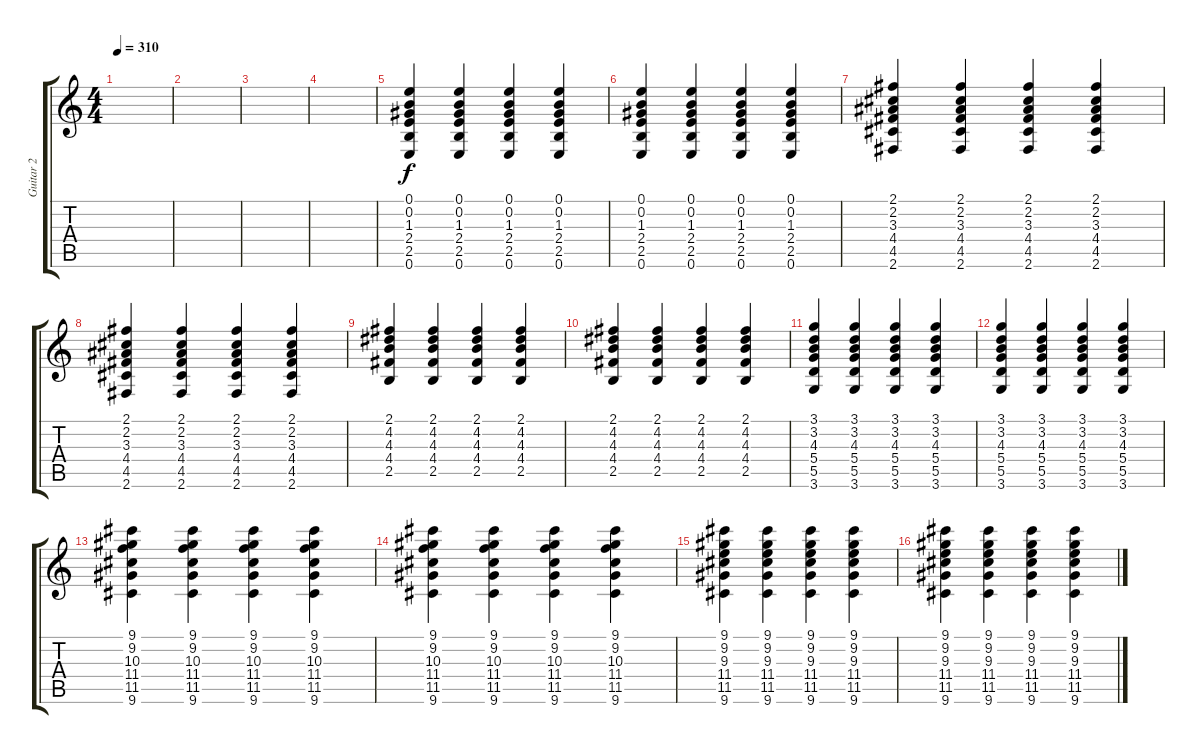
\track ("Guitar 2" "Guitar 2") {instrument electricguitarjazz}
\staff {score tabs}
\tuning (E4 B3 G3 D3 A2 E2) {hide}
\ts (4 4)
\tempo 310
\clef g2
\ks c
|
|
|
|
(0.1 0.2 1.3 2.4 2.5 0.6).4 (0.1 0.2 1.3 2.4 2.5 0.6).4 (0.1 0.2 1.3 2.4 2.5 0.6).4 (0.1 0.2 1.3 2.4 2.5 0.6).4 |
(0.1 0.2 1.3 2.4 2.5 0.6).4 (0.1 0.2 1.3 2.4 2.5 0.6).4 (0.1 0.2 1.3 2.4 2.5 0.6).4 (0.1 0.2 1.3 2.4 2.5 0.6).4 |
(2.1 2.2 3.3 4.4 4.5 2.6).4 (2.1 2.2 3.3 4.4 4.5 2.6).4 (2.1 2.2 3.3 4.4 4.5 2.6).4 (2.1 2.2 3.3 4.4 4.5 2.6).4 |
(2.1 2.2 3.3 4.4 4.5 2.6).4 (2.1 2.2 3.3 4.4 4.5 2.6).4 (2.1 2.2 3.3 4.4 4.5 2.6).4 (2.1 2.2 3.3 4.4 4.5 2.6).4 |
(2.1 4.2 4.3 4.4 2.5).4 (2.1 4.2 4.3 4.4 2.5).4 (2.1 4.2 4.3 4.4 2.5).4 (2.1 4.2 4.3 4.4 2.5).4 |
(2.1 4.2 4.3 4.4 2.5).4 (2.1 4.2 4.3 4.4 2.5).4 (2.1 4.2 4.3 4.4 2.5).4 (2.1 4.2 4.3 4.4 2.5).4 |
(3.1 3.2 4.3 5.4 5.5 3.6).4 (3.1 3.2 4.3 5.4 5.5 3.6).4 (3.1 3.2 4.3 5.4 5.5 3.6).4 (3.1 3.2 4.3 5.4 5.5 3.6).4 |
(3.1 3.2 4.3 5.4 5.5 3.6).4 (3.1 3.2 4.3 5.4 5.5 3.6).4 (3.1 3.2 4.3 5.4 5.5 3.6).4 (3.1 3.2 4.3 5.4 5.5 3.6).4 |
(9.1 9.2 10.3 11.4 11.5 9.6).4 (9.1 9.2 10.3 11.4 11.5 9.6).4 (9.1 9.2 10.3 11.4 11.5 9.6).4 (9.1 9.2 10.3 11.4 11.5 9.6).4 |
(9.1 9.2 10.3 11.4 11.5 9.6).4 (9.1 9.2 10.3 11.4 11.5 9.6).4 (9.1 9.2 10.3 11.4 11.5 9.6).4 (9.1 9.2 10.3 11.4 11.5 9.6).4 |
(9.1 9.2 9.3 11.4 11.5 9.6).4 (9.1 9.2 9.3 11.4 11.5 9.6).4 (9.1 9.2 9.3 11.4 11.5 9.6).4 (9.1 9.2 9.3 11.4 11.5 9.6).4 |
(9.1 9.2 9.3 11.4 11.5 9.6).4 (9.1 9.2 9.3 11.4 11.5 9.6).4 (9.1 9.2 9.3 11.4 11.5 9.6).4 (9.1 9.2 9.3 11.4 11.5 9.6).4
